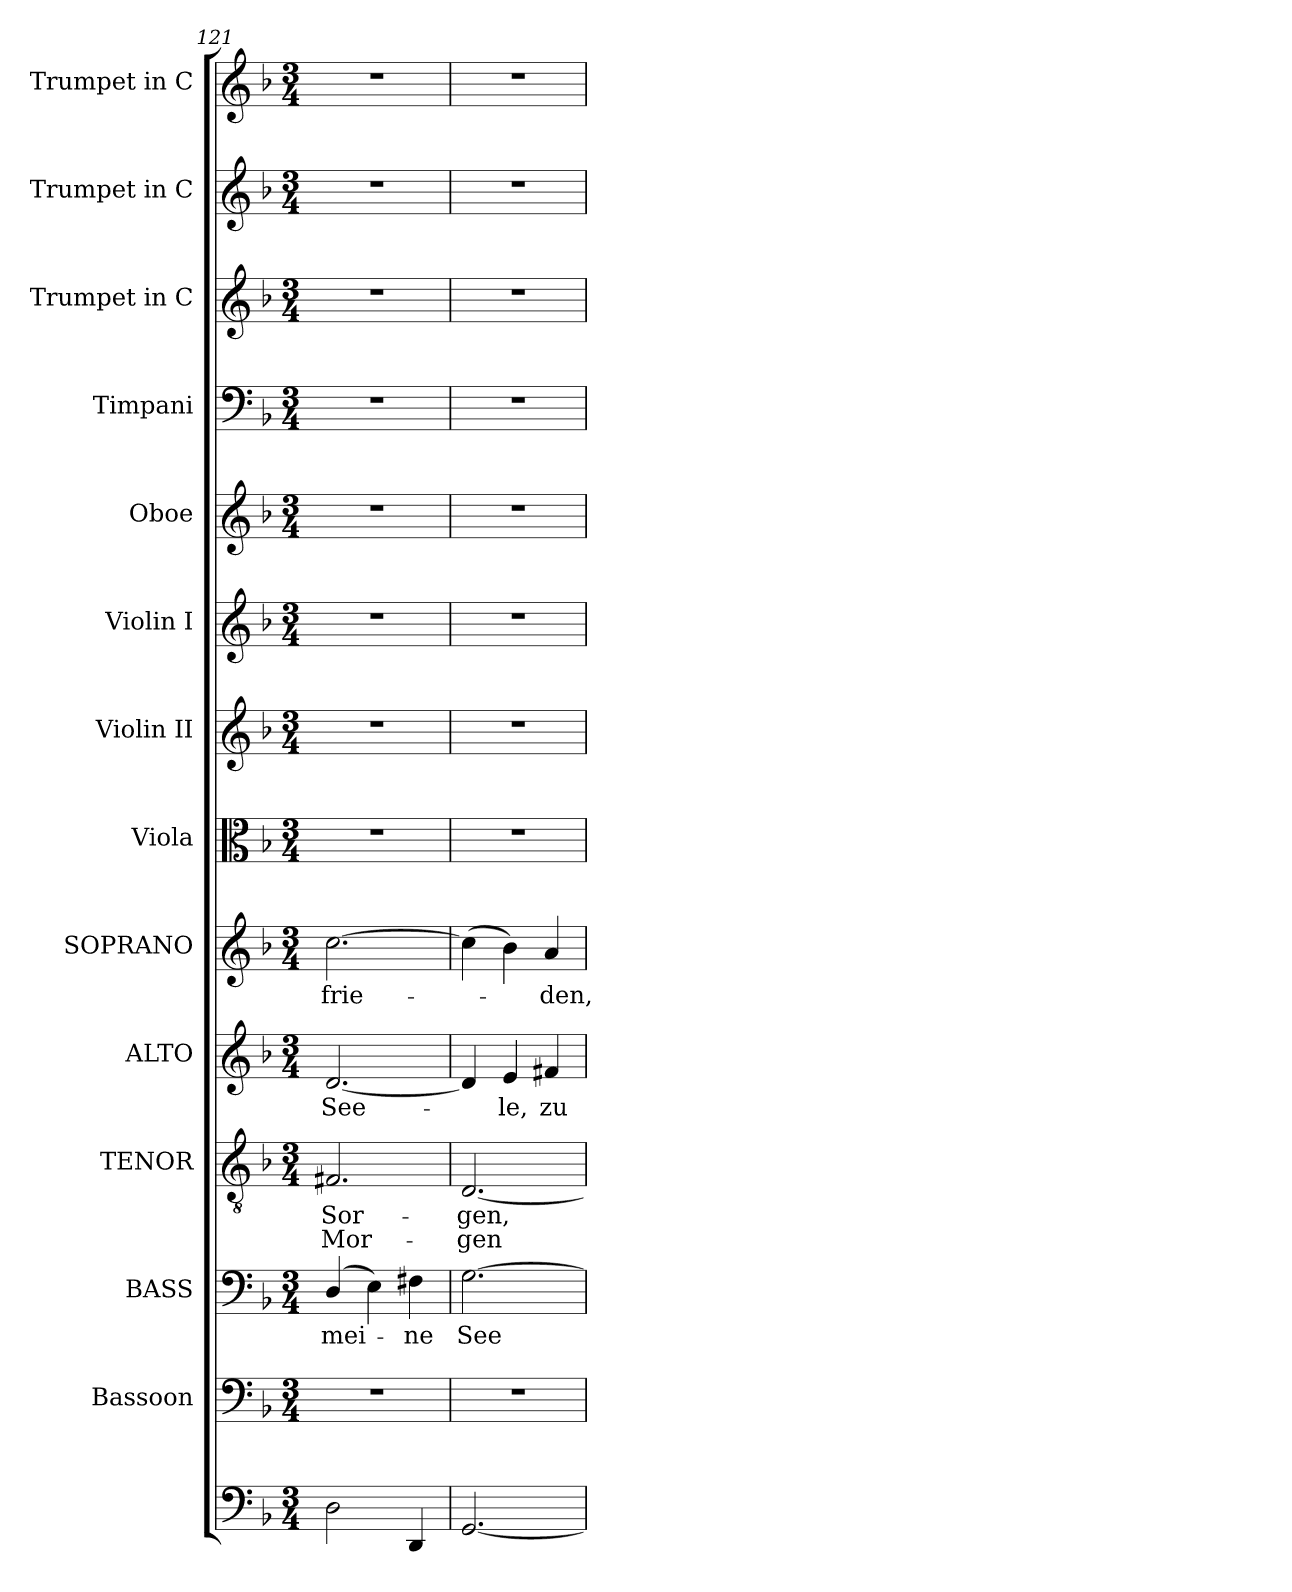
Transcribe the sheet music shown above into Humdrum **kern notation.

**kern	**kern	**kern	**text	**kern	**text	**text	**kern	**text	**kern	**text	**kern	**kern	**kern	**kern	**kern	**kern	**kern	**kern
*part14	*part13	*part12	*part12	*part11	*part11	*part11	*part10	*part10	*part9	*part9	*part8	*part7	*part6	*part5	*part4	*part3	*part2	*part1
*staff14	*staff13	*staff12	*staff12	*staff11	*staff11	*staff11	*staff10	*staff10	*staff9	*staff9	*staff8	*staff7	*staff6	*staff5	*staff4	*staff3	*staff2	*staff1
*	*I"Bassoon	*I"BASS	*	*I"TENOR	*	*	*I"ALTO	*	*I"SOPRANO	*	*I"Viola	*I"Violin II	*I"Violin I	*I"Oboe	*I"Timpani	*I"Trumpet in C	*I"Trumpet in C	*I"Trumpet in C
*	*	*	*	*	*	*	*I'Alto	*	*I'Soprano	*	*I'Viola	*I'Violin II	*I'Violin I	*I'Oboe	*I'Timp.	*	*	*
*clefF4	*clefF4	*clefF4	*	*clefGv2	*	*	*clefG2	*	*clefG2	*	*clefC3	*clefG2	*clefG2	*clefG2	*clefF4	*clefG2	*clefG2	*clefG2
*	*	*	*	*ITrd7c12	*	*	*	*	*	*	*	*	*	*	*	*	*	*
*k[b-]	*k[b-]	*k[b-]	*	*k[b-]	*	*	*k[b-]	*	*k[b-]	*	*k[b-]	*k[b-]	*k[b-]	*k[b-]	*k[b-]	*k[b-]	*k[b-]	*k[b-]
*F:	*F:	*F:	*	*F:	*	*	*F:	*	*F:	*	*F:	*F:	*F:	*F:	*F:	*F:	*F:	*F:
*M3/4	*M3/4	*M3/4	*	*M3/4	*	*	*M3/4	*	*M3/4	*	*M3/4	*M3/4	*M3/4	*M3/4	*M3/4	*M3/4	*M3/4	*M3/4
=121	=121	=121	=121	=121	=121	=121	=121	=121	=121	=121	=121	=121	=121	=121	=121	=121	=121	=121
!	!LO:N:vis=1	!	!	!	!	!	!	!	!	!	!	!	!	!	!	!	!	!
!	!	!	!LO:LY:b:color=#000000	!	!	!	!	!	!	!	!	!	!	!	!	!	!	!
!	!	!	!	!	!LO:LY:b:color=#000000	!LO:LY:b:color=#000000	!	!	!	!	!	!	!	!	!	!	!	!
!	!	!	!	!	!	!	!	!LO:LY:b:color=#000000	!	!	!	!	!	!	!	!	!	!
!	!	!	!	!	!	!	!	!	!	!LO:LY:b:color=#000000	!LO:N:vis=1	!LO:N:vis=1	!LO:N:vis=1	!LO:N:vis=1	!LO:N:vis=1	!LO:N:vis=1	!LO:N:vis=1	!LO:N:vis=1
2Di\	2.r	(4Di/	mei-	2.FF#Xi/	Sor-	Mor-	[2.di/	See-	[2.cci\	-frie-	2.r	2.r	2.r	2.r	2.r	2.r	2.r	2.r
.	.	4Ei\)	.	.	.	.	.	.	.	.	.	.	.	.	.	.	.	.
!	!	!	!LO:LY:b:color=#000000	!	!	!	!	!	!	!	!	!	!	!	!	!	!	!
4DDi/	.	4F#Xi\	-ne	.	.	.	.	.	.	.	.	.	.	.	.	.	.	.
=122	=122	=122	=122	=122	=122	=122	=122	=122	=122	=122	=122	=122	=122	=122	=122	=122	=122	=122
!	!LO:N:vis=1	!	!	!	!	!	!	!	!	!	!	!	!	!	!	!	!	!
!	!	!	!LO:LY:b:color=#000000	!	!	!	!	!	!	!	!	!	!	!	!	!	!	!
!	!	!	!	!	!LO:LY:b:color=#000000	!LO:LY:b:color=#000000	!	!	!	!	!LO:N:vis=1	!LO:N:vis=1	!LO:N:vis=1	!LO:N:vis=1	!LO:N:vis=1	!LO:N:vis=1	!LO:N:vis=1	!LO:N:vis=1
[2.GGi/	2.r	[2.Gi\	See-	[2.DDi/	-gen,	-gen	4di/]	.	(4cci\]	.	2.r	2.r	2.r	2.r	2.r	2.r	2.r	2.r
!	!	!	!	!	!	!	!	!LO:LY:b:color=#000000	!	!	!	!	!	!	!	!	!	!
.	.	.	.	.	.	.	4ei/	-le,	4b-i\)	.	.	.	.	.	.	.	.	.
!	!	!	!	!	!	!	!	!LO:LY:b:color=#000000	!	!	!	!	!	!	!	!	!	!
!	!	!	!	!	!	!	!	!	!	!LO:LY:b:color=#000000	!	!	!	!	!	!	!	!
.	.	.	.	.	.	.	4f#Xi/	zu-	4ai/	-den,	.	.	.	.	.	.	.	.
=	=	=	=	=	=	=	=	=	=	=	=	=	=	=	=	=	=	=
*-	*-	*-	*-	*-	*-	*-	*-	*-	*-	*-	*-	*-	*-	*-	*-	*-	*-	*-
